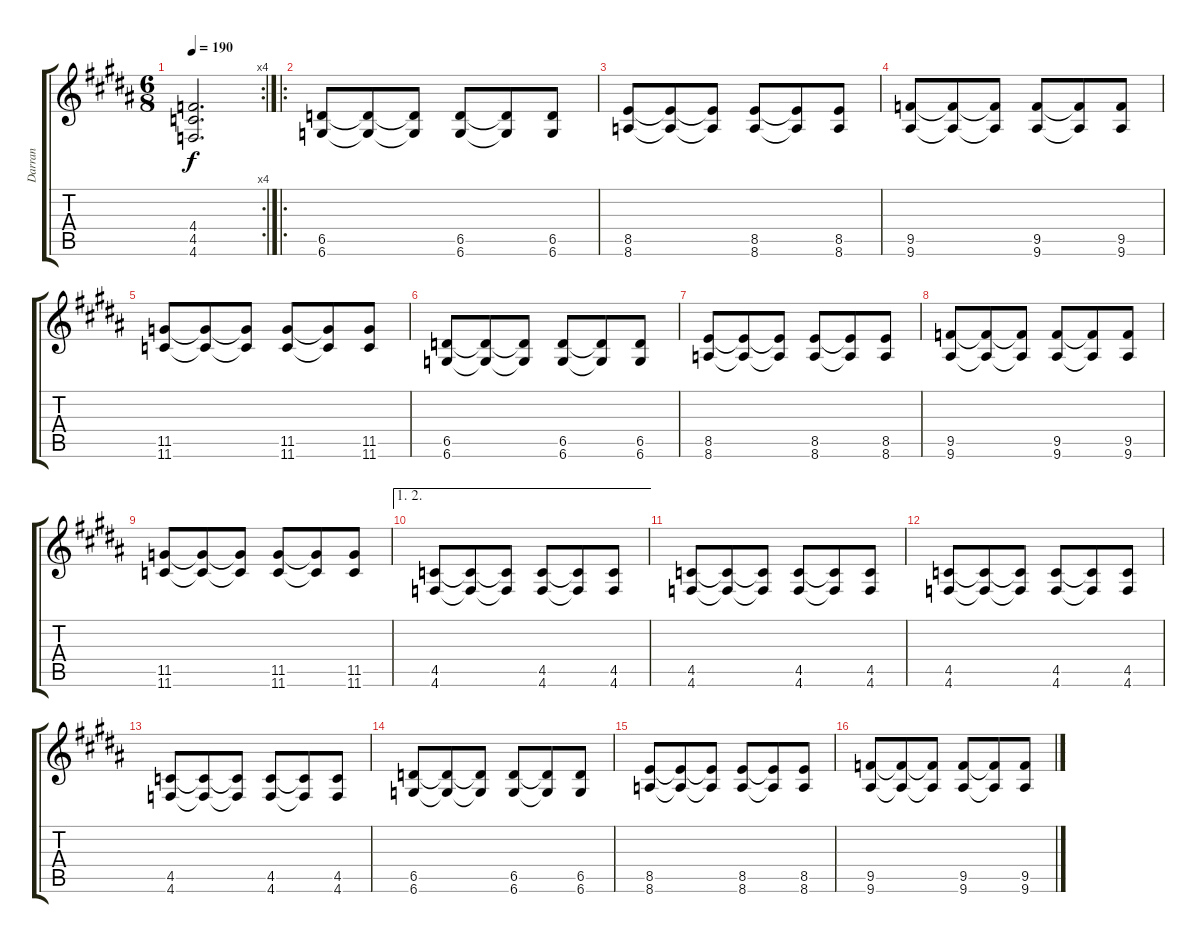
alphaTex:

\track ("Darran" "Darran") {instrument overdrivenguitar}
\staff {score tabs}
\tuning (Eb4 Bb3 Gb3 Db3 Ab2 Db2) {hide}
\rc 4
\ts (6 8)
\tempo 190
\clef g2
\ks g#minor
(4.4 4.5 4.6).2{d dy f} |
\ro
\ks b
(6.5 6.6).8 (6.5{t} 6.6{t}).8 (6.5{t} 6.6{t}).8 (6.5 6.6).8 (6.5{t} 6.6{t}).8 (6.5 6.6).8 |
\ks g#minor
(8.5 8.6).8 (8.5{t} 8.6{t}).8 (8.5{t} 8.6{t}).8 (8.5 8.6).8 (8.5{t} 8.6{t}).8 (8.5 8.6).8 |
(9.5 9.6).8 (9.5{t} 9.6{t}).8 (9.5{t} 9.6{t}).8 (9.5 9.6).8 (9.5{t} 9.6{t}).8 (9.5 9.6).8 |
(11.5 11.6).8 (11.5{t} 11.6{t}).8 (11.5{t} 11.6{t}).8 (11.5 11.6).8 (11.5{t} 11.6{t}).8 (11.5 11.6).8 |
\ks b
(6.5 6.6).8 (6.5{t} 6.6{t}).8 (6.5{t} 6.6{t}).8 (6.5 6.6).8 (6.5{t} 6.6{t}).8 (6.5 6.6).8 |
\ks g#minor
(8.5 8.6).8 (8.5{t} 8.6{t}).8 (8.5{t} 8.6{t}).8 (8.5 8.6).8 (8.5{t} 8.6{t}).8 (8.5 8.6).8 |
(9.5 9.6).8 (9.5{t} 9.6{t}).8 (9.5{t} 9.6{t}).8 (9.5 9.6).8 (9.5{t} 9.6{t}).8 (9.5 9.6).8 |
(11.5 11.6).8 (11.5{t} 11.6{t}).8 (11.5{t} 11.6{t}).8 (11.5 11.6).8 (11.5{t} 11.6{t}).8 (11.5 11.6).8 |
\ae (1 2)
\ks b
(4.5 4.6).8 (4.5{t} 4.6{t}).8 (4.5{t} 4.6{t}).8 (4.5 4.6).8 (4.5{t} 4.6{t}).8 (4.5 4.6).8 |
\ks g#minor
(4.5 4.6).8 (4.5{t} 4.6{t}).8 (4.5{t} 4.6{t}).8 (4.5 4.6).8 (4.5{t} 4.6{t}).8 (4.5 4.6).8 |
(4.5 4.6).8 (4.5{t} 4.6{t}).8 (4.5{t} 4.6{t}).8 (4.5 4.6).8 (4.5{t} 4.6{t}).8 (4.5 4.6).8 |
(4.5 4.6).8 (4.5{t} 4.6{t}).8 (4.5{t} 4.6{t}).8 (4.5 4.6).8 (4.5{t} 4.6{t}).8 (4.5 4.6).8 |
\ks b
(6.5 6.6).8 (6.5{t} 6.6{t}).8 (6.5{t} 6.6{t}).8 (6.5 6.6).8 (6.5{t} 6.6{t}).8 (6.5 6.6).8 |
\ks g#minor
(8.5 8.6).8 (8.5{t} 8.6{t}).8 (8.5{t} 8.6{t}).8 (8.5 8.6).8 (8.5{t} 8.6{t}).8 (8.5 8.6).8 |
(9.5 9.6).8 (9.5{t} 9.6{t}).8 (9.5{t} 9.6{t}).8 (9.5 9.6).8 (9.5{t} 9.6{t}).8 (9.5 9.6).8
